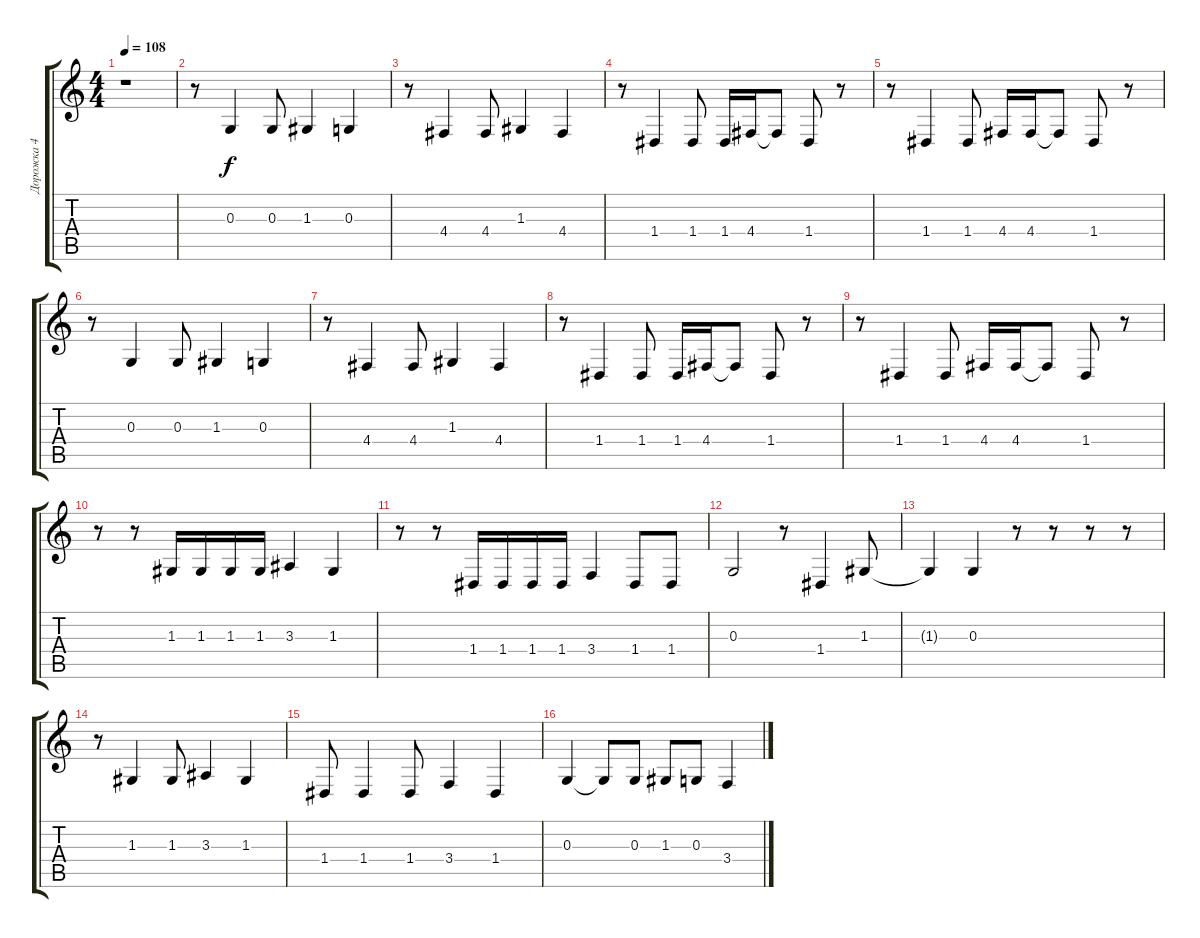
\track ("Дорожка 4" "Дорожка 4") {instrument cello}
\staff {score tabs}
\tuning (E4 B3 G3 D3 A2 E2) {hide}
\ts (4 4)
\tempo 108
\clef g2
\ks c
r.1{dy f} |
r.8 0.3.4 0.3.8 1.3.4 0.3.4 |
r.8 4.4.4 4.4.8 1.3.4 4.4.4 |
r.8 1.4.4 1.4.8 1.4.16 4.4.16 4.4{t}.8 1.4.8 r.8 |
r.8 1.4.4 1.4.8 4.4.16 4.4.16 4.4{t}.8 1.4.8 r.8 |
r.8 0.3.4 0.3.8 1.3.4 0.3.4 |
r.8 4.4.4 4.4.8 1.3.4 4.4.4 |
r.8 1.4.4 1.4.8 1.4.16 4.4.16 4.4{t}.8 1.4.8 r.8 |
r.8 1.4.4 1.4.8 4.4.16 4.4.16 4.4{t}.8 1.4.8 r.8 |
r.8 r.8 1.3.16 1.3.16 1.3.16 1.3.16 3.3.4 1.3.4 |
r.8 r.8 1.4.16 1.4.16 1.4.16 1.4.16 3.4.4 1.4.8 1.4.8 |
0.3.2 r.8 1.4.4 1.3.8 |
1.3{t}.4 0.3.4 r.8 r.8 r.8 r.8 |
r.8 1.3.4 1.3.8 3.3.4 1.3.4 |
1.4.8 1.4.4 1.4.8 3.4.4 1.4.4 |
0.3.4 0.3{t}.8 0.3.8 1.3.8 0.3.8 3.4.4
